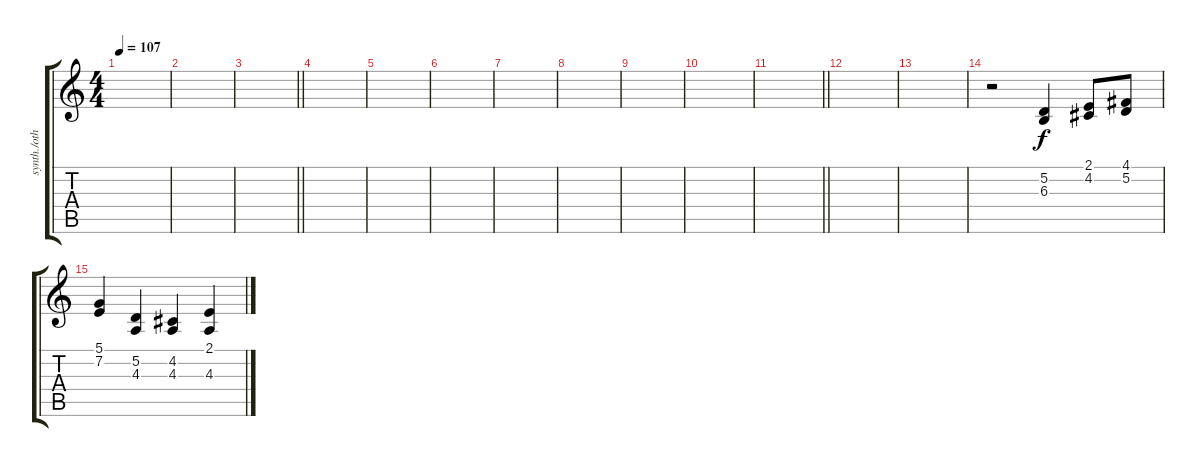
\track ("synth./other" "synth./oth") {instrument vibraphone}
\staff {score tabs}
\tuning (D4 A3 F3 C3 G2 D2) {hide}
\ts (4 4)
\tempo 107
\clef g2
\ks c
|
|
\barLineRight lightlight
|
|
|
|
|
|
|
|
\barLineRight lightlight
|
|
|
r.2 (5.2 6.3).4{volume 13 instrument lead6voice} (2.1 4.2).8 (4.1 5.2).8 |
(5.1 7.2).4 (5.2 4.3).4 (4.2 4.3).4 (2.1 4.3).4
